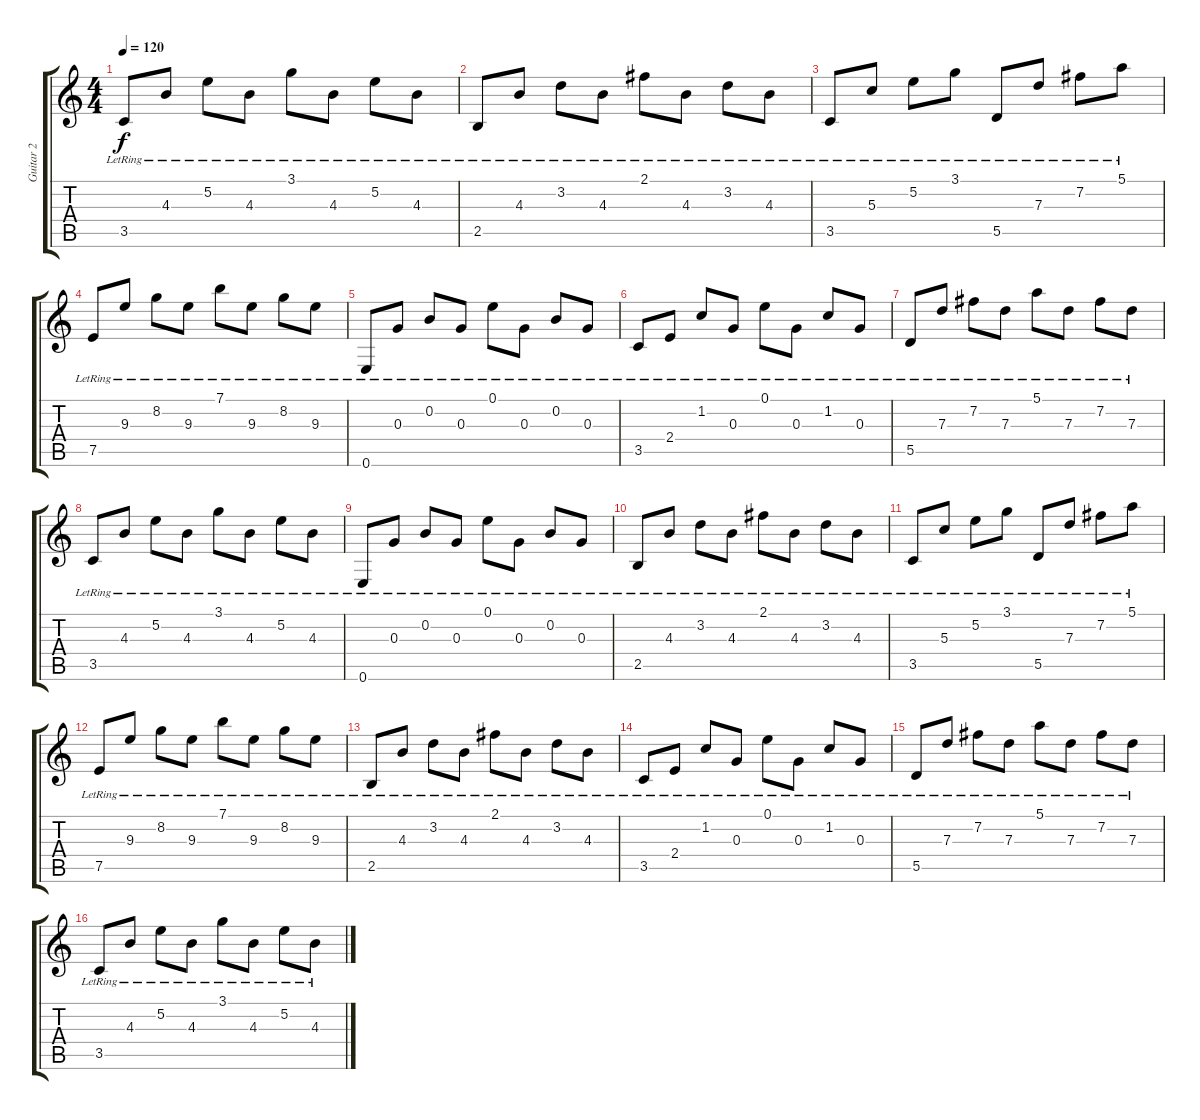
\track ("Guitar 2" "Guitar 2") {instrument acousticguitarsteel}
\staff {score tabs}
\tuning (E4 B3 G3 D3 A2 E2) {hide}
\ts (4 4)
\tempo 120
\clef g2
\ks c
3.5{lr}.8{dy f} 4.3{lr}.8 5.2{lr}.8 4.3{lr}.8 3.1{lr}.8 4.3{lr}.8 5.2{lr}.8 4.3{lr}.8 |
2.5{lr}.8 4.3{lr}.8 3.2{lr}.8 4.3{lr}.8 2.1{lr}.8 4.3{lr}.8 3.2{lr}.8 4.3{lr}.8 |
3.5{lr}.8 5.3{lr}.8 5.2{lr}.8 3.1{lr}.8 5.5{lr}.8 7.3{lr}.8 7.2{lr}.8 5.1{lr}.8 |
7.5{lr}.8 9.3{lr}.8 8.2{lr}.8 9.3{lr}.8 7.1{lr}.8 9.3{lr}.8 8.2{lr}.8 9.3{lr}.8 |
0.6{lr}.8 0.3{lr}.8 0.2{lr}.8 0.3{lr}.8 0.1{lr}.8 0.3{lr}.8 0.2{lr}.8 0.3{lr}.8 |
3.5{lr}.8 2.4{lr}.8 1.2{lr}.8 0.3{lr}.8 0.1{lr}.8 0.3{lr}.8 1.2{lr}.8 0.3{lr}.8 |
5.5{lr}.8 7.3{lr}.8 7.2{lr}.8 7.3{lr}.8 5.1{lr}.8 7.3{lr}.8 7.2{lr}.8 7.3{lr}.8 |
3.5{lr}.8 4.3{lr}.8 5.2{lr}.8 4.3{lr}.8 3.1{lr}.8 4.3{lr}.8 5.2{lr}.8 4.3{lr}.8 |
0.6{lr}.8 0.3{lr}.8 0.2{lr}.8 0.3{lr}.8 0.1{lr}.8 0.3{lr}.8 0.2{lr}.8 0.3{lr}.8 |
2.5{lr}.8 4.3{lr}.8 3.2{lr}.8 4.3{lr}.8 2.1{lr}.8 4.3{lr}.8 3.2{lr}.8 4.3{lr}.8 |
3.5{lr}.8 5.3{lr}.8 5.2{lr}.8 3.1{lr}.8 5.5{lr}.8 7.3{lr}.8 7.2{lr}.8 5.1{lr}.8 |
7.5{lr}.8 9.3{lr}.8 8.2{lr}.8 9.3{lr}.8 7.1{lr}.8 9.3{lr}.8 8.2{lr}.8 9.3{lr}.8 |
2.5{lr}.8 4.3{lr}.8 3.2{lr}.8 4.3{lr}.8 2.1{lr}.8 4.3{lr}.8 3.2{lr}.8 4.3{lr}.8 |
3.5{lr}.8 2.4{lr}.8 1.2{lr}.8 0.3{lr}.8 0.1{lr}.8 0.3{lr}.8 1.2{lr}.8 0.3{lr}.8 |
5.5{lr}.8 7.3{lr}.8 7.2{lr}.8 7.3{lr}.8 5.1{lr}.8 7.3{lr}.8 7.2{lr}.8 7.3{lr}.8 |
3.5{lr}.8 4.3{lr}.8 5.2{lr}.8 4.3{lr}.8 3.1{lr}.8 4.3{lr}.8 5.2{lr}.8 4.3{lr}.8
